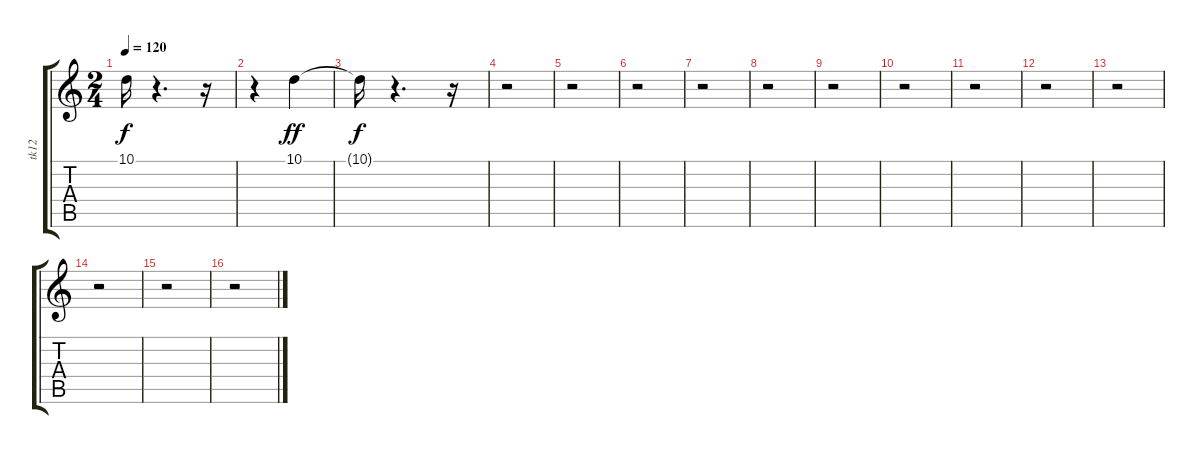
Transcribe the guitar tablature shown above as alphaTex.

\track ("tk12" "tk12") {instrument lead1square}
\staff {score tabs}
\tuning (E4 B3 G3 D3 A2 E2) {hide}
\ts (2 4)
\tempo 120
\clef g2
\ks c
10.1{t}.16{dy f} r.4{d} r.16 |
r.4 10.1.4{dy ff} |
10.1{t}.16{dy f} r.4{d} r.16 |
r.2 |
r.2 |
r.2 |
r.2 |
r.2 |
r.2 |
r.2 |
r.2 |
r.2 |
r.2 |
r.2 |
r.2 |
r.2
